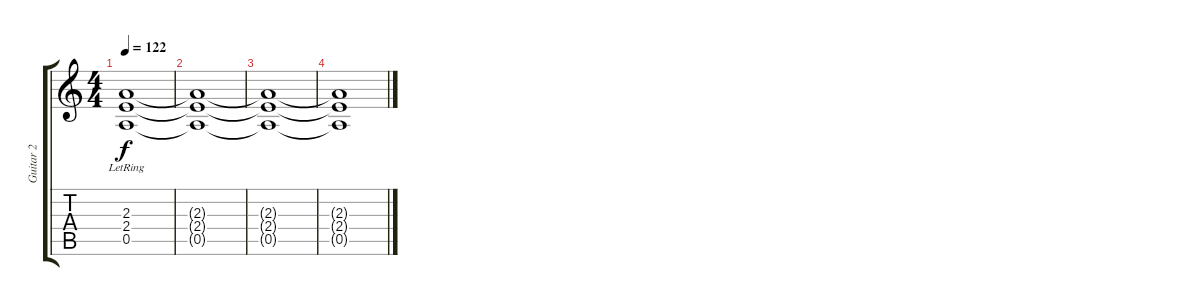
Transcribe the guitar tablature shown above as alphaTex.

\track ("Guitar 2" "Guitar 2") {instrument distortionguitar}
\staff {score tabs}
\tuning (E4 B3 G3 D3 A2 E2) {hide}
\ts (4 4)
\tempo 122
\clef g2
\ks c
(2.3{lr} 2.4{lr} 0.5{lr}).1{dy f} |
(2.3{t} 2.4{t} 0.5{t}).1 |
(2.3{t} 2.4{t} 0.5{t}).1 |
(2.3{t} 2.4{t} 0.5{t}).1
